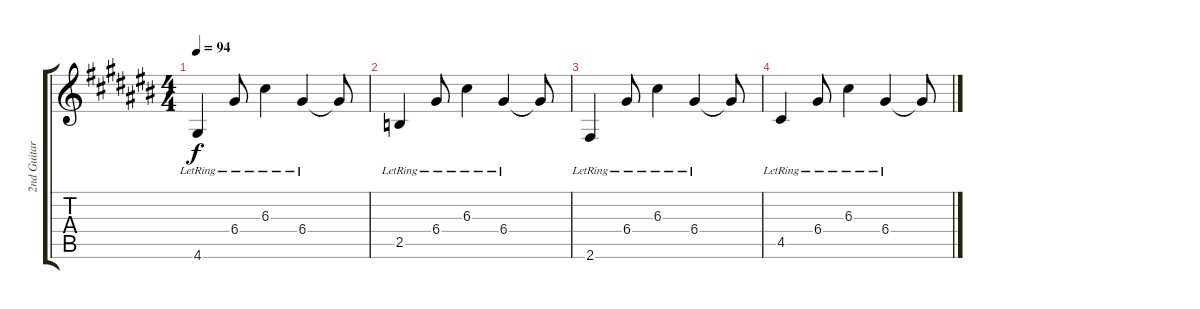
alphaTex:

\track ("2nd Guitar" "2nd Guitar") {instrument distortionguitar}
\staff {score tabs}
\tuning (E4 B3 G3 D3 A2 E2) {hide}
\ts (4 4)
\tempo 94
\clef g2
\ks c#
4.6{lr}.4{dy f} 6.4{lr}.8 6.3{lr}.4 6.4{lr}.4 6.4{t}.8 |
2.5{lr}.4 6.4{lr}.8 6.3{lr}.4 6.4{lr}.4 6.4{t}.8 |
2.6{lr}.4 6.4{lr}.8 6.3{lr}.4 6.4{lr}.4 6.4{t}.8 |
4.5{lr}.4 6.4{lr}.8 6.3{lr}.4 6.4{lr}.4 6.4{t}.8
